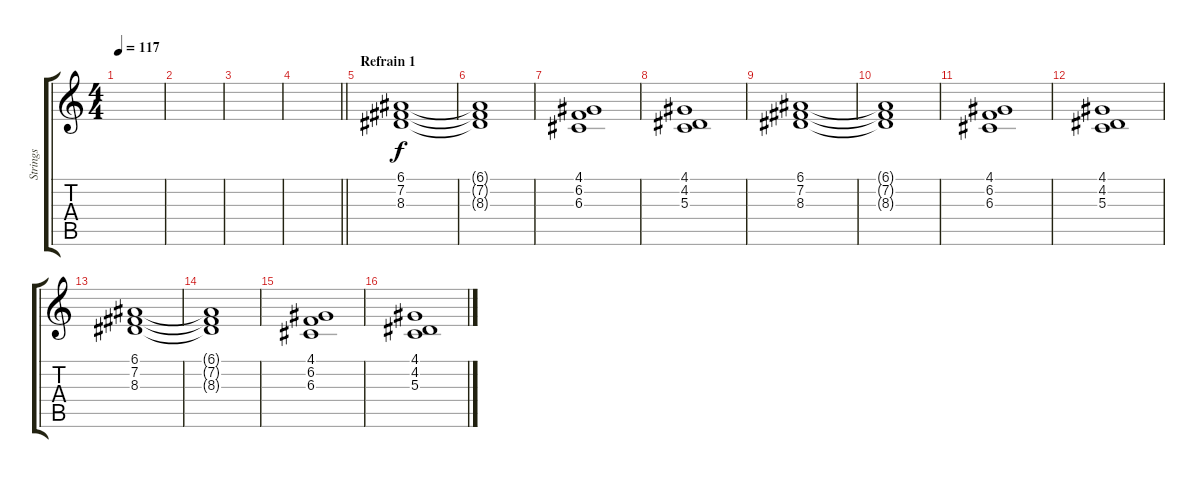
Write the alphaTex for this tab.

\track ("Strings" "Strings") {instrument stringensemble1}
\staff {score tabs}
\tuning (E4 B3 G3 D3 A2 E2) {hide}
\ts (4 4)
\tempo 117
\clef g2
\ks c
|
|
|
\barLineRight lightlight
|
\section ("" "Refrain 1")
(6.1 7.2 8.3).1 |
(6.1{t} 7.2{t} 8.3{t}).1 |
(4.1 6.2 6.3).1 |
(4.1 4.2 5.3).1 |
(6.1 7.2 8.3).1 |
(6.1{t} 7.2{t} 8.3{t}).1 |
(4.1 6.2 6.3).1 |
(4.1 4.2 5.3).1 |
(6.1 7.2 8.3).1 |
(6.1{t} 7.2{t} 8.3{t}).1 |
(4.1 6.2 6.3).1 |
(4.1 4.2 5.3).1
